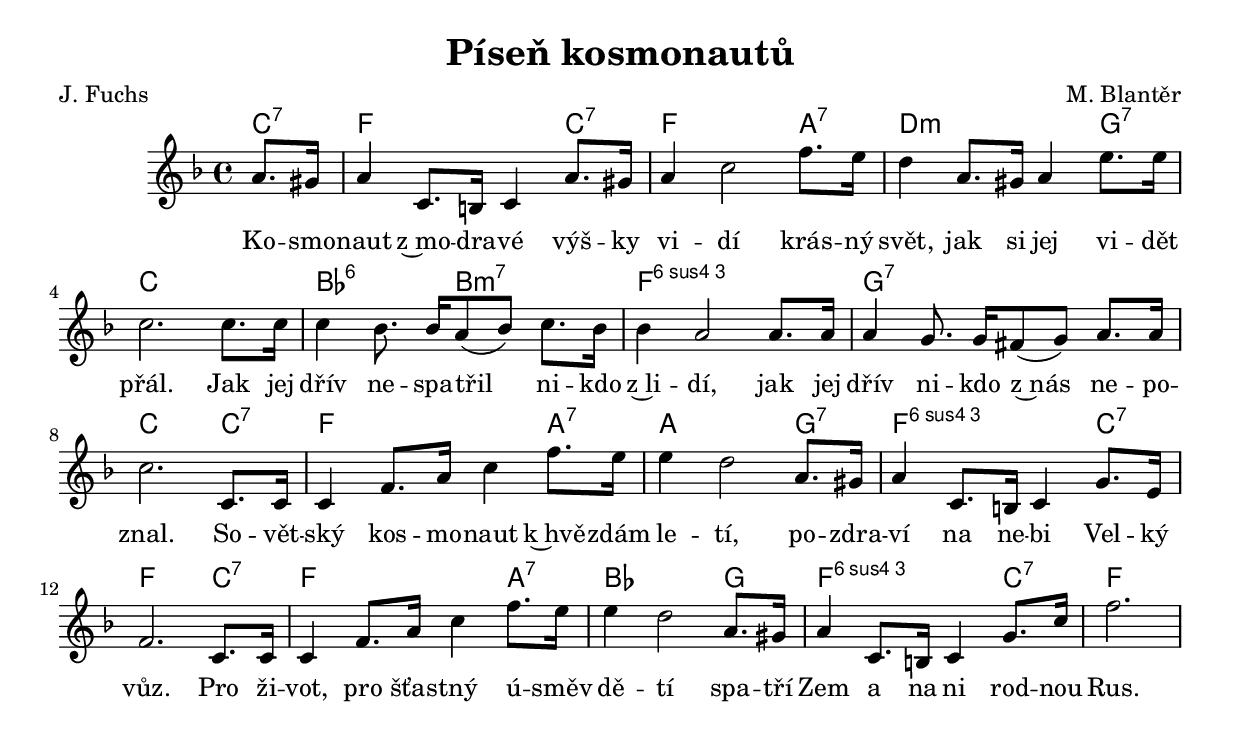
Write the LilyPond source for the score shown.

\version "2.20.0"
\header {
        title = "Píseň kosmonautů"
        composer = "M. Blantěr"
	poet = "J. Fuchs"
}

melody =  \relative c'' {
\clef treble
\time 4/4 
\key f \major
\partial 4 a8. gis16 | a4 c,8. b16 c4 a'8. gis16 | a4 c2 f8. e16 | d4
a8. gis16 a4 e'8. e16 | c2. c8. c16 | c4 bes8. bes16 [ a8 ( bes ) ]
c8. bes16 | bes4 a2 a8. a16 | a4 g8. g16 [ fis8 ( g ) ] a8. a16 |
c2. c,8. c16 | c4 f8. a16 c4 f8. e16 | e4 d2 a8. gis16 | a4 c,8. b16
c4 g'8. e16 | f2. c8. c16 | c4 f8. a16 c4 f8. e16 | e4 d2 a8. gis16 | 
a4 c,8. b16 c4 g'8. c16 \partial 2. f2.
}

text = \lyricmode {
Ko -- smo -- naut z~mo -- dra -- vé výš -- ky vi -- dí krás -- ný
svět, jak si jej vi -- dět přál. Jak jej dřív ne -- spa -- třil ni --
kdo z~li -- dí, jak jej dřív ni -- kdo z~nás ne -- po -- znal. So --
vět -- ský kos -- mo -- naut k~hvě -- zdám le -- tí, po -- zdra -- ví
na ne -- bi Vel -- ký vůz. Pro ži -- vot, pro šťas -- tný ú -- směv dě --
tí spa -- tří Zem a na ni rod -- nou Rus.
}





accompaniment =\chordmode {
c4:7 f2. c4:7 f2. a4:7 d2.:m g4:7 c1
bes2:6 b:m7 f1:6.4 g:7 c2. c4:7
f2. a4:7 a2. g4:7 f2.:6.4 c4:7 f2. c4:7
f2. a4:7 bes2. g4 f2.:6.4 c4:7 f2.
		}

\score {
      <<
         \new ChordNames {
             \set chordChanges = ##t
              \accompaniment
            }

          \new Voice = "one" { \autoBeamOn \melody }
          \new Lyrics \lyricsto "one" \text
       >>
       \midi  { \tempo 4=120}
       \layout { linewidth = 20.0\cm }
}


